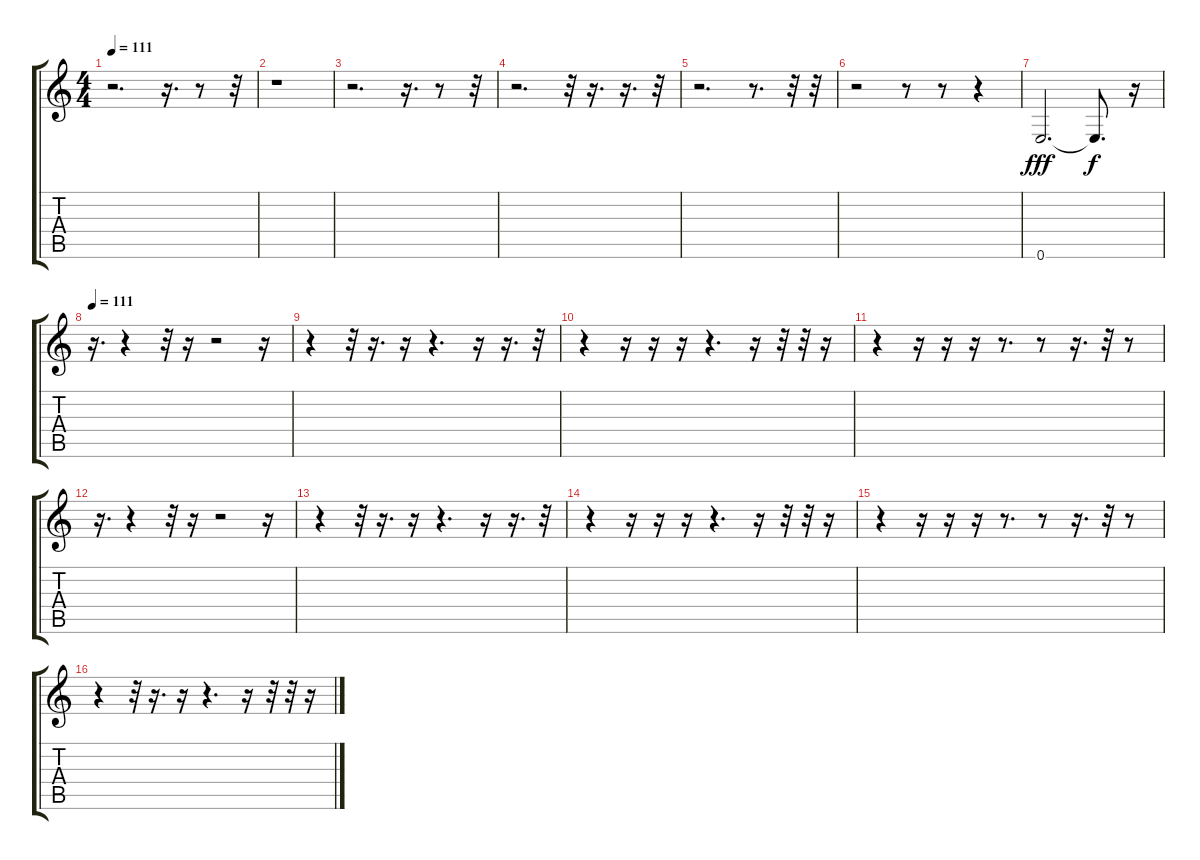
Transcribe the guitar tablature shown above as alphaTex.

\track "" {instrument slapbass2}
\staff {score tabs}
\tuning (E4 B3 G3 D3 A2 E2) {hide}
\ts (4 4)
\tempo 111
\clef g2
\ks c
r.2{d dy fff} r.16{d} r.8 r.32 |
r.1 |
r.2{d} r.16{d} r.8 r.32 |
r.2{d} r.32 r.16{d} r.16{d} r.32 |
r.2{d} r.8{d} r.32 r.32 |
r.2 r.8 r.8 r.4 |
0.6.2{d} 0.6{t}.8{d dy f} r.16 |
\tempo 111
r.16{d} r.4 r.32 r.16 r.2 r.16 |
r.4 r.32 r.16{d} r.16 r.4{d} r.16 r.16{d} r.32 |
r.4 r.16 r.16 r.16 r.4{d} r.16 r.32 r.32 r.16 |
r.4 r.16 r.16 r.16 r.8{d} r.8 r.16{d} r.32 r.8 |
r.16{d} r.4 r.32 r.16 r.2 r.16 |
r.4 r.32 r.16{d} r.16 r.4{d} r.16 r.16{d} r.32 |
r.4 r.16 r.16 r.16 r.4{d} r.16 r.32 r.32 r.16 |
r.4 r.16 r.16 r.16 r.8{d} r.8 r.16{d} r.32 r.8 |
r.4 r.32 r.16{d} r.16 r.4{d} r.16 r.32 r.32 r.16
